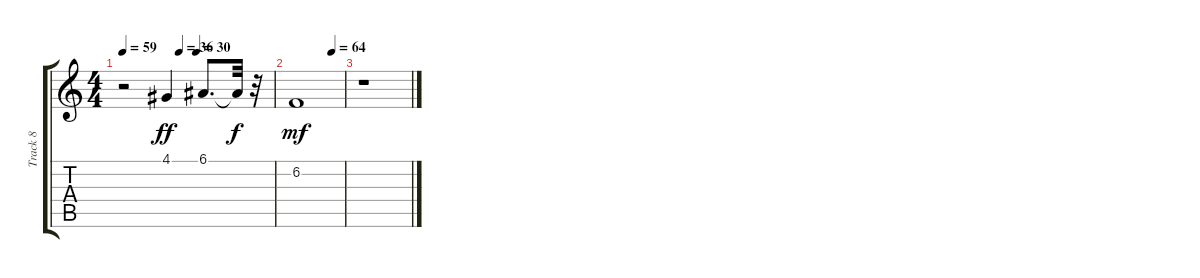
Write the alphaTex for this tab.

\track ("Track 8" "Track 8") {instrument trumpet}
\staff {score tabs}
\tuning (E4 B3 G3 D3 A2 E2) {hide}
\ts (4 4)
\tempo 59
\tempo (36 0.375)
\tempo (30 0.4895833333333333)
\clef g2
\ks c
r.2{dy ff} 4.1.4 6.1.8{d} 6.1{t}.32{dy f} r.32 |
\tempo (64 0.75)
6.2.1{dy mf} |
r.1
